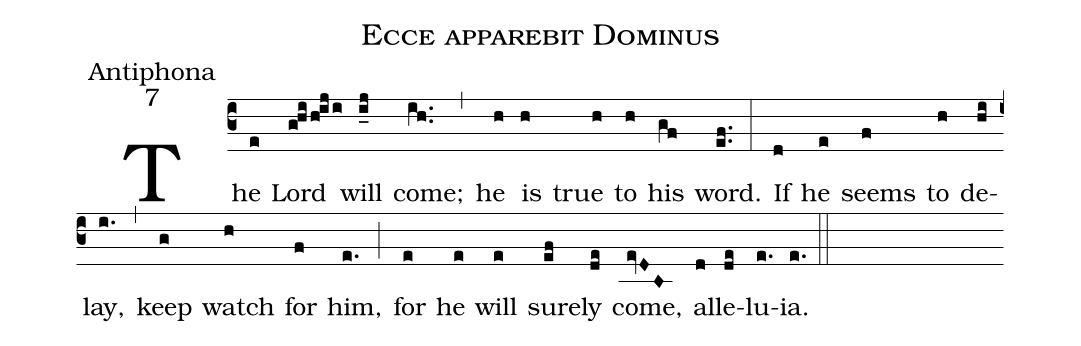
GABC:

name: Ecce apparebit Dominus;
office-part: Antiphona;
mode: 7;
%%
(c3)The(e) Lord(ghihiji) will(i_j) come;(ih..) (,)
he(h) is(h) true(h) to(h) his(gf) word.(ef..) (:)
If(d) he(e) seems(f) to(h) de(hi)lay,(i.) (,)
keep(g) watch(h) for(f) him,(e.) (;)
for(e) he(e) will(e) sure(ef)ly(de) come,(evDB) al(d)le(de)lu(e.)ia.(e.) (::)
